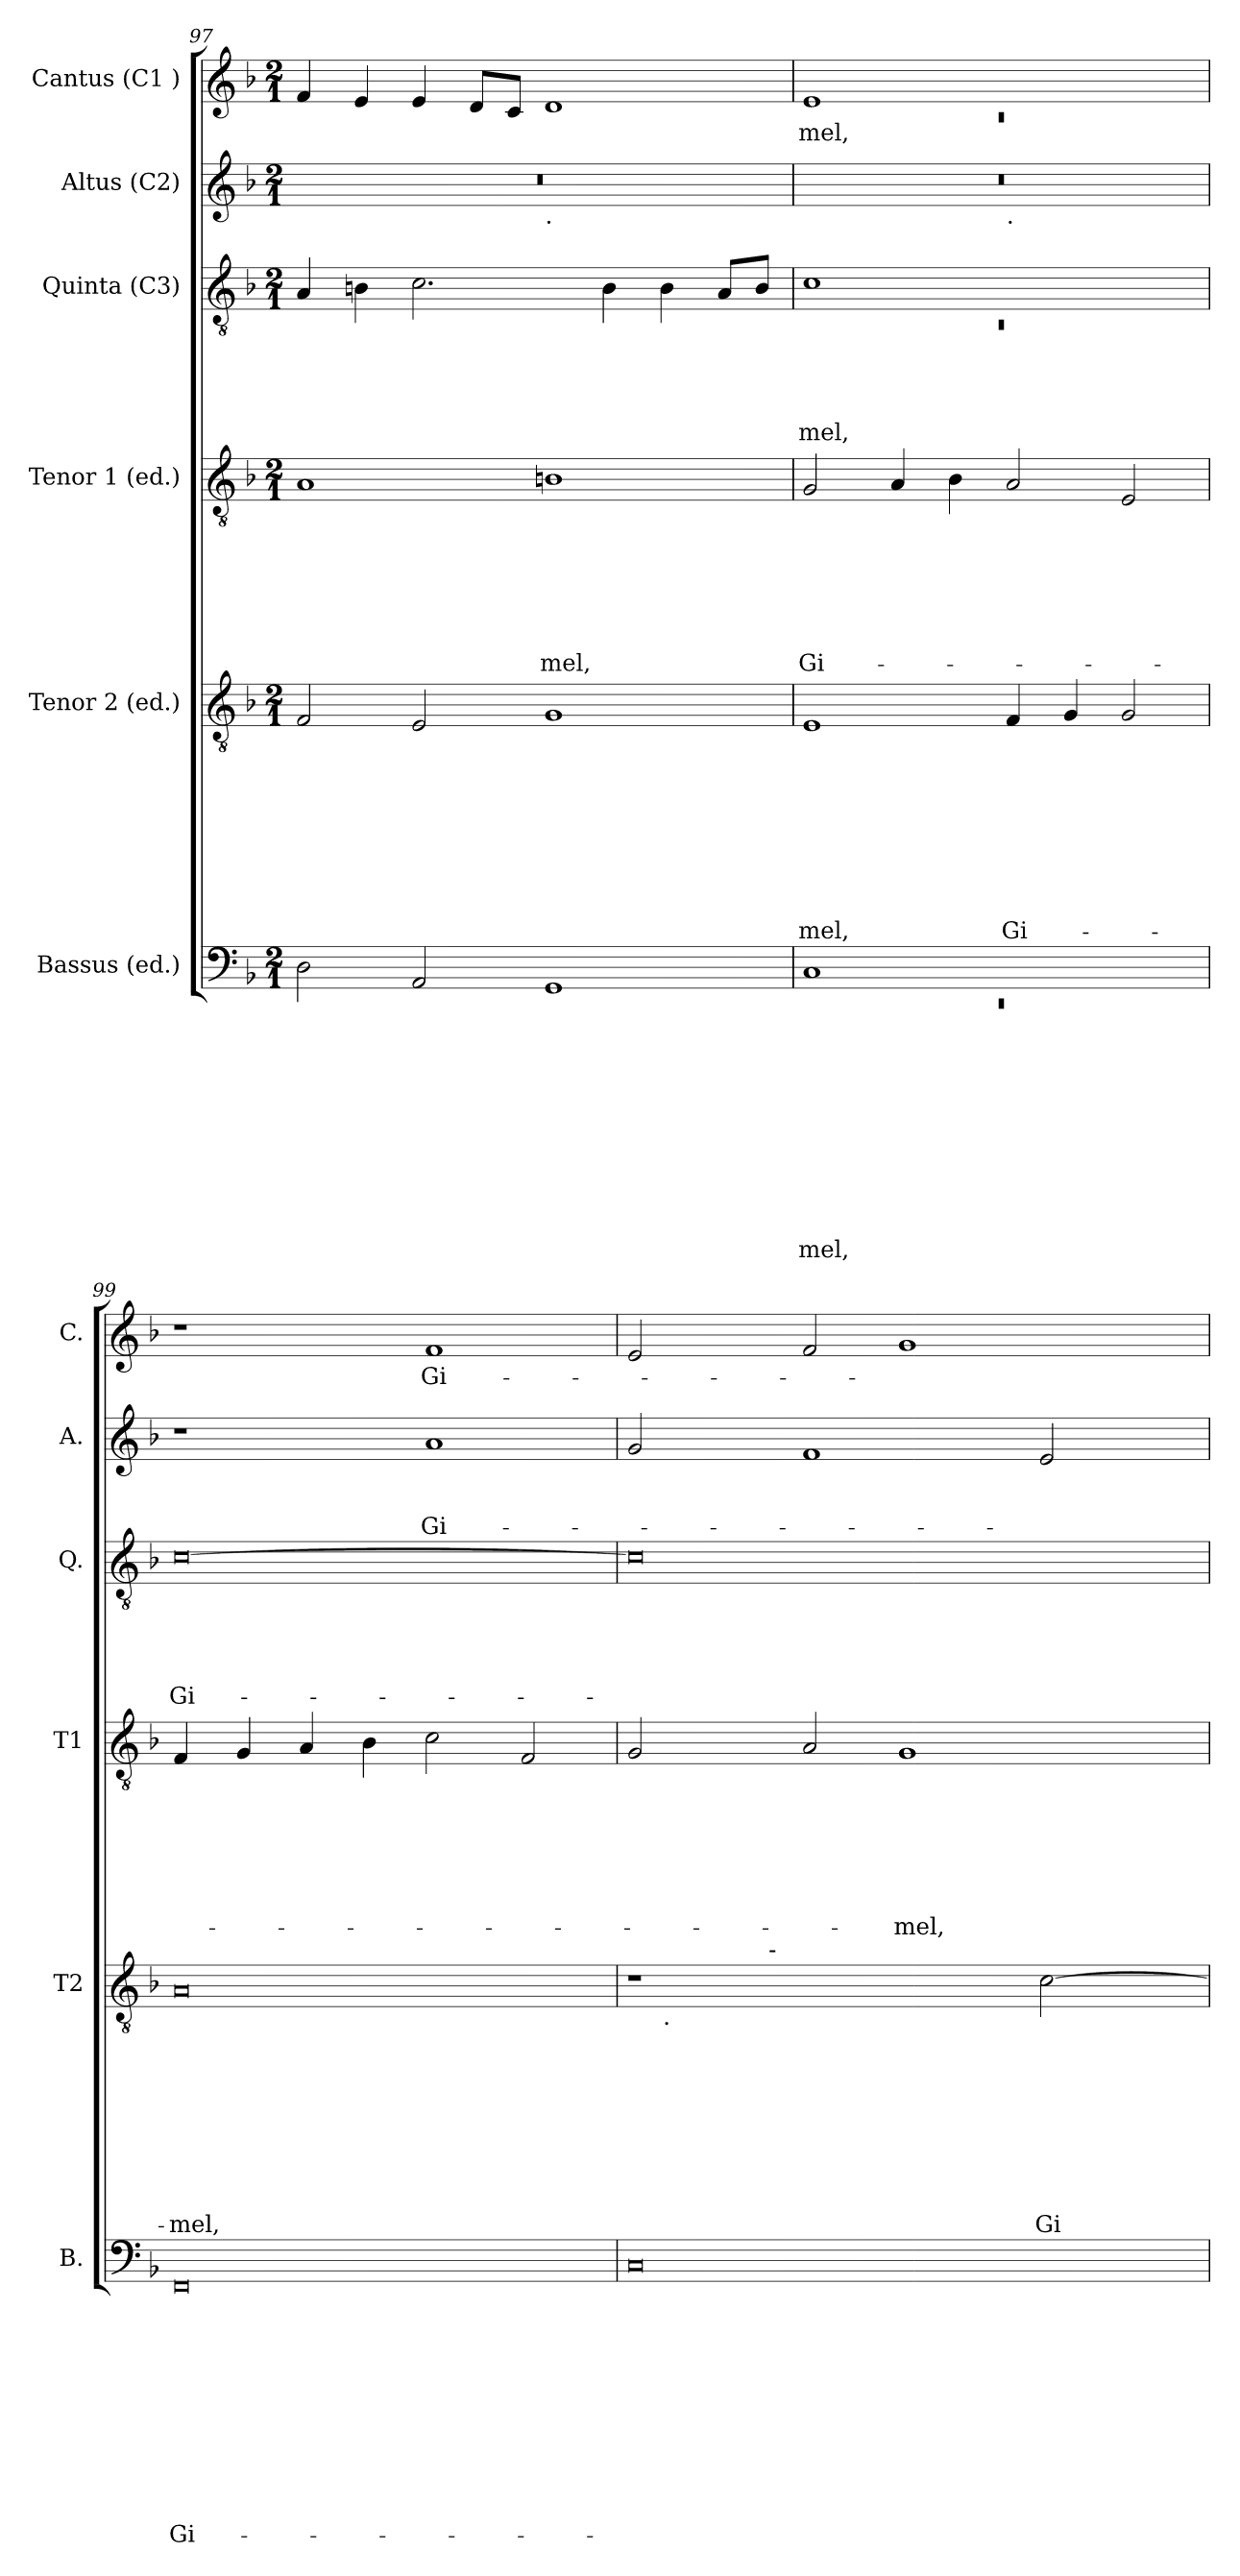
**kern	**text	**text	**text	**text	**text	**text	**text	**text	**text	**text	**text	**kern	**text	**text	**text	**text	**text	**text	**text	**text	**text	**kern	**text	**text	**text	**text	**text	**text	**text	**kern	**text	**text	**text	**text	**text	**kern	**text	**text	**text	**kern	**text
*part6	*part6	*part6	*part6	*part6	*part6	*part6	*part6	*part6	*part6	*part6	*part6	*part5	*part5	*part5	*part5	*part5	*part5	*part5	*part5	*part5	*part5	*part4	*part4	*part4	*part4	*part4	*part4	*part4	*part4	*part3	*part3	*part3	*part3	*part3	*part3	*part2	*part2	*part2	*part2	*part1	*part1
*staff6	*staff6	*staff6	*staff6	*staff6	*staff6	*staff6	*staff6	*staff6	*staff6	*staff6	*staff6	*staff5	*staff5	*staff5	*staff5	*staff5	*staff5	*staff5	*staff5	*staff5	*staff5	*staff4	*staff4	*staff4	*staff4	*staff4	*staff4	*staff4	*staff4	*staff3	*staff3	*staff3	*staff3	*staff3	*staff3	*staff2	*staff2	*staff2	*staff2	*staff1	*staff1
*I"Bassus (ed.)	*	*	*	*	*	*	*	*	*	*	*	*I"Tenor 2 (ed.)	*	*	*	*	*	*	*	*	*	*I"Tenor 1 (ed.)	*	*	*	*	*	*	*	*I"Quinta (C3)	*	*	*	*	*	*I"Altus (C2)	*	*	*	*I"Cantus (C1 )	*
*I'B.	*	*	*	*	*	*	*	*	*	*	*	*I'T2	*	*	*	*	*	*	*	*	*	*I'T1	*	*	*	*	*	*	*	*I'Q.	*	*	*	*	*	*I'A.	*	*	*	*I'C.	*
*clefF4	*	*	*	*	*	*	*	*	*	*	*	*clefGv2	*	*	*	*	*	*	*	*	*	*clefGv2	*	*	*	*	*	*	*	*clefGv2	*	*	*	*	*	*clefG2	*	*	*	*clefG2	*
*k[b-]	*	*	*	*	*	*	*	*	*	*	*	*k[b-]	*	*	*	*	*	*	*	*	*	*k[b-]	*	*	*	*	*	*	*	*k[b-]	*	*	*	*	*	*k[b-]	*	*	*	*k[b-]	*
*F:	*	*	*	*	*	*	*	*	*	*	*	*F:	*	*	*	*	*	*	*	*	*	*F:	*	*	*	*	*	*	*	*F:	*	*	*	*	*	*F:	*	*	*	*F:	*
*M2/1	*	*	*	*	*	*	*	*	*	*	*	*M2/1	*	*	*	*	*	*	*	*	*	*M2/1	*	*	*	*	*	*	*	*M2/1	*	*	*	*	*	*M2/1	*	*	*	*M2/1	*
=97	=97	=97	=97	=97	=97	=97	=97	=97	=97	=97	=97	=97	=97	=97	=97	=97	=97	=97	=97	=97	=97	=97	=97	=97	=97	=97	=97	=97	=97	=97	=97	=97	=97	=97	=97	=97	=97	=97	=97	=97	=97
*	*	*	*	*	*	*	*	*	*	*	*	*	*	*	*	*	*	*	*	*	*	*	*	*	*	*	*	*	*	*	*	*	*	*	*	*^	*	*	*	*	*
2D\	.	.	.	.	.	.	.	.	.	.	.	2F/	.	.	.	.	.	.	.	.	.	1A	.	.	.	.	.	.	.	4A/	.	.	.	.	.	0r	1ryy	.	.	.	4f/	.
.	.	.	.	.	.	.	.	.	.	.	.	.	.	.	.	.	.	.	.	.	.	.	.	.	.	.	.	.	.	4B\	.	.	.	.	.	.	.	.	.	.	4e/	.
2AA/	.	.	.	.	.	.	.	.	.	.	.	2E/	.	.	.	.	.	.	.	.	.	.	.	.	.	.	.	.	.	2.c\	.	.	.	.	.	.	.	.	.	.	4e/	.
.	.	.	.	.	.	.	.	.	.	.	.	.	.	.	.	.	.	.	.	.	.	.	.	.	.	.	.	.	.	.	.	.	.	.	.	.	.	.	.	.	8d/L	.
.	.	.	.	.	.	.	.	.	.	.	.	.	.	.	.	.	.	.	.	.	.	.	.	.	.	.	.	.	.	.	.	.	.	.	.	.	.	.	.	.	8c/J	.
!	!	!	!	!	!	!	!	!	!	!	!	!	!	!	!	!	!	!	!	!	!	!	!	!	!	!	!	!	!	!	!	!	!	!	!	!	!LO:TX:b:t=.	!	!	!	!	!
!	!	!	!	!	!	!	!	!	!	!	!	!	!	!	!	!	!	!	!	!	!	!	!	!	!	!	!	!	!LO:LY:b	!	!	!	!	!	!	!	!	!	!	!	!	!
1GG	.	.	.	.	.	.	.	.	.	.	.	1G	.	.	.	.	.	.	.	.	.	1Bn	.	.	.	.	.	.	-mel,	.	.	.	.	.	.	.	1ryy	.	.	.	1d	.
.	.	.	.	.	.	.	.	.	.	.	.	.	.	.	.	.	.	.	.	.	.	.	.	.	.	.	.	.	.	4B\	.	.	.	.	.	.	.	.	.	.	.	.
.	.	.	.	.	.	.	.	.	.	.	.	.	.	.	.	.	.	.	.	.	.	.	.	.	.	.	.	.	.	4B\	.	.	.	.	.	.	.	.	.	.	.	.
.	.	.	.	.	.	.	.	.	.	.	.	.	.	.	.	.	.	.	.	.	.	.	.	.	.	.	.	.	.	8A/L	.	.	.	.	.	.	.	.	.	.	.	.
.	.	.	.	.	.	.	.	.	.	.	.	.	.	.	.	.	.	.	.	.	.	.	.	.	.	.	.	.	.	8B/J	.	.	.	.	.	.	.	.	.	.	.	.
=98	=98	=98	=98	=98	=98	=98	=98	=98	=98	=98	=98	=98	=98	=98	=98	=98	=98	=98	=98	=98	=98	=98	=98	=98	=98	=98	=98	=98	=98	=98	=98	=98	=98	=98	=98	=98	=98	=98	=98	=98	=98	=98
*^	*	*	*	*	*	*	*	*	*	*	*	*	*	*	*	*	*	*	*	*	*	*	*	*	*	*	*	*	*	*^	*	*	*	*	*	*	*	*	*	*	*^	*
!	!LO:N:vis=1	!	!	!	!	!	!	!	!	!	!	!LO:LY:b	!	!	!	!	!	!	!	!	!	!LO:LY:b	!	!	!	!	!	!	!	!LO:LY:b	!	!LO:N:vis=1	!	!	!	!	!LO:LY:b	!	!	!	!	!	!	!LO:N:vis=1	!LO:LY:b
1C	0rEE	.	.	.	.	.	.	.	.	.	.	-mel,	1E	.	.	.	.	.	.	.	.	-mel,	2G/	.	.	.	.	.	.	Gi-	1c	0rC	.	.	.	.	-mel,	0r	1ryy	.	.	.	1e	0rc	-mel,
.	.	.	.	.	.	.	.	.	.	.	.	.	.	.	.	.	.	.	.	.	.	.	4A/	.	.	.	.	.	.	.	.	.	.	.	.	.	.	.	.	.	.	.	.	.	.
.	.	.	.	.	.	.	.	.	.	.	.	.	.	.	.	.	.	.	.	.	.	.	4B-\	.	.	.	.	.	.	.	.	.	.	.	.	.	.	.	.	.	.	.	.	.	.
!	!	!	!	!	!	!	!	!	!	!	!	!	!	!	!	!	!	!	!	!	!	!	!	!	!	!	!	!	!	!	!	!	!	!	!	!	!	!	!LO:TX:b:t=.	!	!	!	!	!	!
!	!	!	!	!	!	!	!	!	!	!	!	!	!	!	!	!	!	!	!	!	!	!LO:LY:b	!	!	!	!	!	!	!	!	!	!	!	!	!	!	!	!	!	!	!	!	!	!	!
1ryy	.	.	.	.	.	.	.	.	.	.	.	.	4F/	.	.	.	.	.	.	.	.	Gi-	2A/	.	.	.	.	.	.	.	1ryy	.	.	.	.	.	.	.	1ryy	.	.	.	1ryy	.	.
.	.	.	.	.	.	.	.	.	.	.	.	.	4G/	.	.	.	.	.	.	.	.	.	.	.	.	.	.	.	.	.	.	.	.	.	.	.	.	.	.	.	.	.	.	.	.
.	.	.	.	.	.	.	.	.	.	.	.	.	2G/	.	.	.	.	.	.	.	.	.	2E/	.	.	.	.	.	.	.	.	.	.	.	.	.	.	.	.	.	.	.	.	.	.
*v	*v	*	*	*	*	*	*	*	*	*	*	*	*	*	*	*	*	*	*	*	*	*	*	*	*	*	*	*	*	*	*v	*v	*	*	*	*	*	*	*	*	*	*	*v	*v	*
=99	=99	=99	=99	=99	=99	=99	=99	=99	=99	=99	=99	=99	=99	=99	=99	=99	=99	=99	=99	=99	=99	=99	=99	=99	=99	=99	=99	=99	=99	=99	=99	=99	=99	=99	=99	=99	=99	=99	=99	=99	=99	=99
!	!	!	!	!	!	!	!	!	!	!	!LO:LY:b	!	!	!	!	!	!	!	!	!	!LO:LY:b	!	!	!	!	!	!	!	!	!	!	!	!	!	!LO:LY:b	!	!	!	!	!	!	!
*	*	*	*	*	*	*	*	*	*	*	*	*	*	*	*	*	*	*	*	*	*	*	*	*	*	*	*	*	*	*	*	*	*	*	*	*v	*v	*	*	*	*	*
0FF	.	.	.	.	.	.	.	.	.	.	Gi-	0A	.	.	.	.	.	.	.	.	-mel,	4F/	.	.	.	.	.	.	.	[<0c	.	.	.	.	Gi-	1r	.	.	.	1r	.
.	.	.	.	.	.	.	.	.	.	.	.	.	.	.	.	.	.	.	.	.	.	4G/	.	.	.	.	.	.	.	.	.	.	.	.	.	.	.	.	.	.	.
.	.	.	.	.	.	.	.	.	.	.	.	.	.	.	.	.	.	.	.	.	.	4A/	.	.	.	.	.	.	.	.	.	.	.	.	.	.	.	.	.	.	.
.	.	.	.	.	.	.	.	.	.	.	.	.	.	.	.	.	.	.	.	.	.	4B-\	.	.	.	.	.	.	.	.	.	.	.	.	.	.	.	.	.	.	.
!	!	!	!	!	!	!	!	!	!	!	!	!	!	!	!	!	!	!	!	!	!	!	!	!	!	!	!	!	!	!	!	!	!	!	!	!	!	!	!LO:LY:b	!	!LO:LY:b
.	.	.	.	.	.	.	.	.	.	.	.	.	.	.	.	.	.	.	.	.	.	2c\	.	.	.	.	.	.	.	.	.	.	.	.	.	1a	.	.	Gi-	1f	Gi-
.	.	.	.	.	.	.	.	.	.	.	.	.	.	.	.	.	.	.	.	.	.	2F/	.	.	.	.	.	.	.	.	.	.	.	.	.	.	.	.	.	.	.
!!LO:LB:g=z
=100	=100	=100	=100	=100	=100	=100	=100	=100	=100	=100	=100	=100	=100	=100	=100	=100	=100	=100	=100	=100	=100	=100	=100	=100	=100	=100	=100	=100	=100	=100	=100	=100	=100	=100	=100	=100	=100	=100	=100	=100	=100
*	*	*	*	*	*	*	*	*	*	*	*	*^	*	*	*	*	*	*	*	*	*	*	*	*	*	*	*	*	*	*	*	*	*	*	*	*	*	*	*	*	*
*	*	*	*	*	*	*	*	*	*	*	*	*	*^	*	*	*	*	*	*	*	*	*	*	*	*	*	*	*	*	*	*	*	*	*	*	*	*	*	*	*	*	*
0C	.	.	.	.	.	.	.	.	.	.	.	1r	16.ryy	4ryy	.	.	.	.	.	.	.	.	.	2G/	.	.	.	.	.	.	.	0c]	.	.	.	.	.	2g/	.	.	.	2e/	.
!	!	!	!	!	!	!	!	!	!	!	!	!	!LO:TX:b:t=.	!	!	!	!	!	!	!	!	!	!	!	!	!	!	!	!	!	!	!	!	!	!	!	!	!	!	!	!	!	!
.	.	.	.	.	.	.	.	.	.	.	.	.	1ryy	.	.	.	.	.	.	.	.	.	.	.	.	.	.	.	.	.	.	.	.	.	.	.	.	.	.	.	.	.	.
.	.	.	.	.	.	.	.	.	.	.	.	.	.	8ryy	.	.	.	.	.	.	.	.	.	.	.	.	.	.	.	.	.	.	.	.	.	.	.	.	.	.	.	.	.
.	.	.	.	.	.	.	.	.	.	.	.	.	.	32ryy	.	.	.	.	.	.	.	.	.	.	.	.	.	.	.	.	.	.	.	.	.	.	.	.	.	.	.	.	.
!	!	!	!	!	!	!	!	!	!	!	!	!	!	!LO:TX:a:t=-	!	!	!	!	!	!	!	!	!	!	!	!	!	!	!	!	!	!	!	!	!	!	!	!	!	!	!	!	!
.	.	.	.	.	.	.	.	.	.	.	.	.	.	1ryy	.	.	.	.	.	.	.	.	.	.	.	.	.	.	.	.	.	.	.	.	.	.	.	.	.	.	.	.	.
.	.	.	.	.	.	.	.	.	.	.	.	.	.	.	.	.	.	.	.	.	.	.	.	2A/	.	.	.	.	.	.	.	.	.	.	.	.	.	1f	.	.	.	2f/	.
!	!	!	!	!	!	!	!	!	!	!	!	!	!	!	!	!	!	!	!	!	!	!	!	!	!	!	!	!	!	!	!LO:LY:b	!	!	!	!	!	!	!	!	!	!	!	!
.	.	.	.	.	.	.	.	.	.	.	.	2ryy	.	.	.	.	.	.	.	.	.	.	.	1G	.	.	.	.	.	.	-mel,	.	.	.	.	.	.	.	.	.	.	1g	.
.	.	.	.	.	.	.	.	.	.	.	.	.	2ryy	.	.	.	.	.	.	.	.	.	.	.	.	.	.	.	.	.	.	.	.	.	.	.	.	.	.	.	.	.	.
.	.	.	.	.	.	.	.	.	.	.	.	.	.	2ryy	.	.	.	.	.	.	.	.	.	.	.	.	.	.	.	.	.	.	.	.	.	.	.	.	.	.	.	.	.
!	!	!	!	!	!	!	!	!	!	!	!	!	!	!	!	!	!	!	!	!	!	!	!LO:LY:b	!	!	!	!	!	!	!	!	!	!	!	!	!	!	!	!	!	!	!	!
.	.	.	.	.	.	.	.	.	.	.	.	[>2c\	.	.	.	.	.	.	.	.	.	.	Gi-	.	.	.	.	.	.	.	.	.	.	.	.	.	.	2e/	.	.	.	.	.
.	.	.	.	.	.	.	.	.	.	.	.	.	4ryy	.	.	.	.	.	.	.	.	.	.	.	.	.	.	.	.	.	.	.	.	.	.	.	.	.	.	.	.	.	.
.	.	.	.	.	.	.	.	.	.	.	.	.	8ryy	.	.	.	.	.	.	.	.	.	.	.	.	.	.	.	.	.	.	.	.	.	.	.	.	.	.	.	.	.	.
.	.	.	.	.	.	.	.	.	.	.	.	.	.	16.ryy	.	.	.	.	.	.	.	.	.	.	.	.	.	.	.	.	.	.	.	.	.	.	.	.	.	.	.	.	.
.	.	.	.	.	.	.	.	.	.	.	.	.	32ryy	.	.	.	.	.	.	.	.	.	.	.	.	.	.	.	.	.	.	.	.	.	.	.	.	.	.	.	.	.	.
*	*	*	*	*	*	*	*	*	*	*	*	*v	*v	*v	*	*	*	*	*	*	*	*	*	*	*	*	*	*	*	*	*	*	*	*	*	*	*	*	*	*	*	*	*
=	=	=	=	=	=	=	=	=	=	=	=	=	=	=	=	=	=	=	=	=	=	=	=	=	=	=	=	=	=	=	=	=	=	=	=	=	=	=	=	=	=
*-	*-	*-	*-	*-	*-	*-	*-	*-	*-	*-	*-	*-	*-	*-	*-	*-	*-	*-	*-	*-	*-	*-	*-	*-	*-	*-	*-	*-	*-	*-	*-	*-	*-	*-	*-	*-	*-	*-	*-	*-	*-
